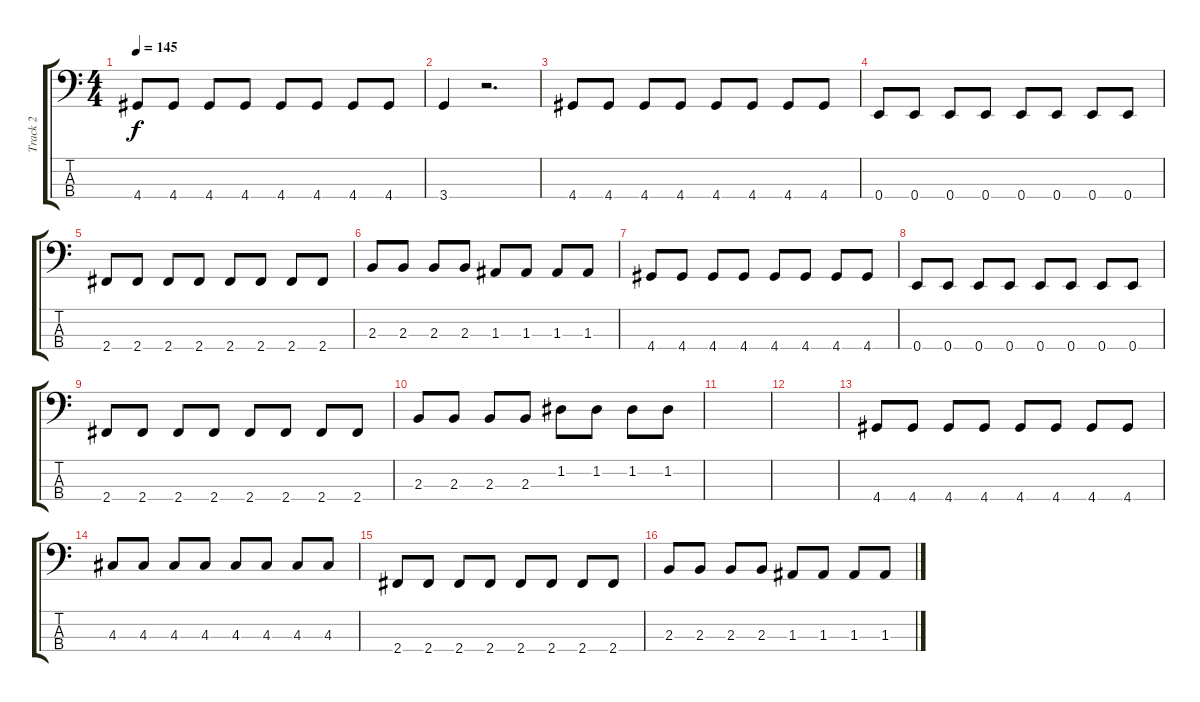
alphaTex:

\track ("Track 2" "Track 2") {instrument slapbass2}
\staff {score tabs}
\tuning (G2 D2 A1 E1) {hide}
\ts (4 4)
\tempo 145
\clef f4
\ks c
4.4.8{dy f} 4.4.8 4.4.8 4.4.8 4.4.8 4.4.8 4.4.8 4.4.8 |
3.4.4 r.2{d} |
4.4.8 4.4.8 4.4.8 4.4.8 4.4.8 4.4.8 4.4.8 4.4.8 |
0.4.8 0.4.8 0.4.8 0.4.8 0.4.8 0.4.8 0.4.8 0.4.8 |
2.4.8 2.4.8 2.4.8 2.4.8 2.4.8 2.4.8 2.4.8 2.4.8 |
2.3.8 2.3.8 2.3.8 2.3.8 1.3.8 1.3.8 1.3.8 1.3.8 |
4.4.8 4.4.8 4.4.8 4.4.8 4.4.8 4.4.8 4.4.8 4.4.8 |
0.4.8 0.4.8 0.4.8 0.4.8 0.4.8 0.4.8 0.4.8 0.4.8 |
2.4.8 2.4.8 2.4.8 2.4.8 2.4.8 2.4.8 2.4.8 2.4.8 |
2.3.8 2.3.8 2.3.8 2.3.8 1.2.8 1.2.8 1.2.8 1.2.8 |
|
|
4.4.8 4.4.8 4.4.8 4.4.8 4.4.8 4.4.8 4.4.8 4.4.8 |
4.3.8 4.3.8 4.3.8 4.3.8 4.3.8 4.3.8 4.3.8 4.3.8 |
2.4.8 2.4.8 2.4.8 2.4.8 2.4.8 2.4.8 2.4.8 2.4.8 |
2.3.8 2.3.8 2.3.8 2.3.8 1.3.8 1.3.8 1.3.8 1.3.8
